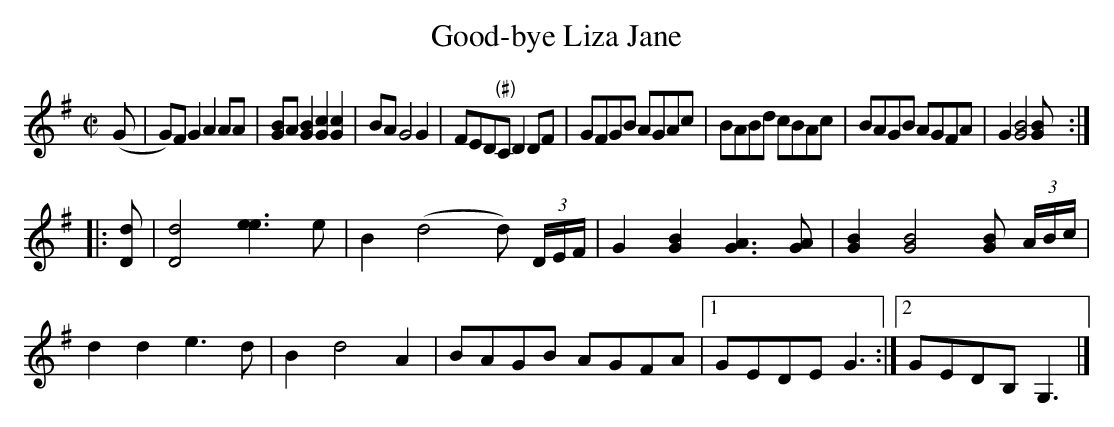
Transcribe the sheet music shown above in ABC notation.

X:1
T: Good-bye Liza Jane
M: C|
L: 1/8
K: G
(G \
| G)FG2 A2AA | [GB]A[G2B2] [G2c2][G2c2] | BA G4 G2 | FED"(#)"C D2DF \
| GFGB AGAc | BABd cBAc | BAGB AGFA | G2 [G4B4] [GB] :|
|: [Dd] \
| [D4d4] [e3e3]e | B2 (d4 d) (3D/E/F/ | G2[G2B2] [G3A3][GA] \
| [G2B2] [G4B4] [GB] (3A/B/c/ | d2d2 e3d | B2 d4 A2 | BAGB AGFA |1 GEDE G3 :|2 GEDB, G,3 |]
